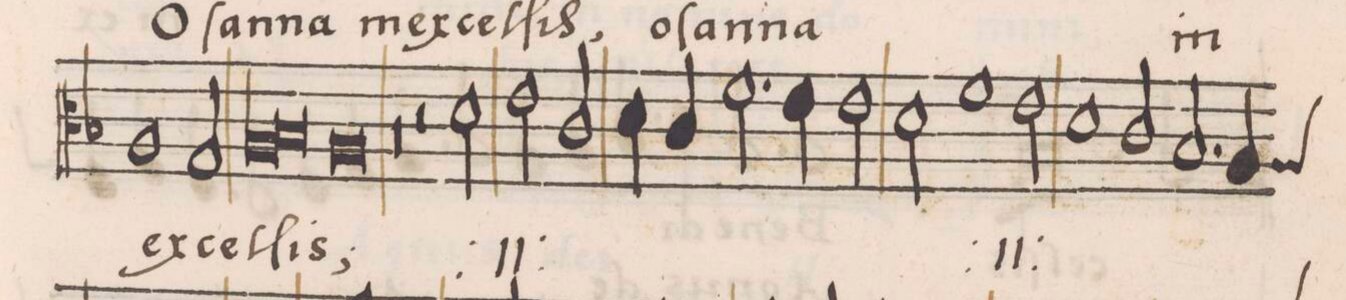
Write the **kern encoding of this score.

**kern	**text	**text
*I"ALTVS	*	*
*clefC3	*	*
*k[b-]	*	*
*met(C|)	*	*
*M2/1	*	*
1A	ex-	.
2G/	-cel-	.
=63	=63	=63
*lig	*	*
1A	-ſis;	.
1B-	.	.
*Xlig	*	*
=64-	=64-	=64-
0A	.	.
=65	=65	=65
0r	.	.
=66-	=66-	=66-
2r	.	.
*	*ij	*
2d\	o-	.
2e\	-ſan-	.
2c/	-na	.
=67	=67	=67
4d\	in	.
4c/	ex-	.
2.f\	-cel-	.
4e\	.	.
2e\	.	.
=68	=68	=68
2d\	-ſis	.
1f	in	.
2e\	ex-	.
=69	=69	=69
1d	-cel-	.
2c/	.	.
2.B-/	.	.
=70-	=70-	=70-
4A/	.	.
*custos:A	*	*
*-	*-	*-
